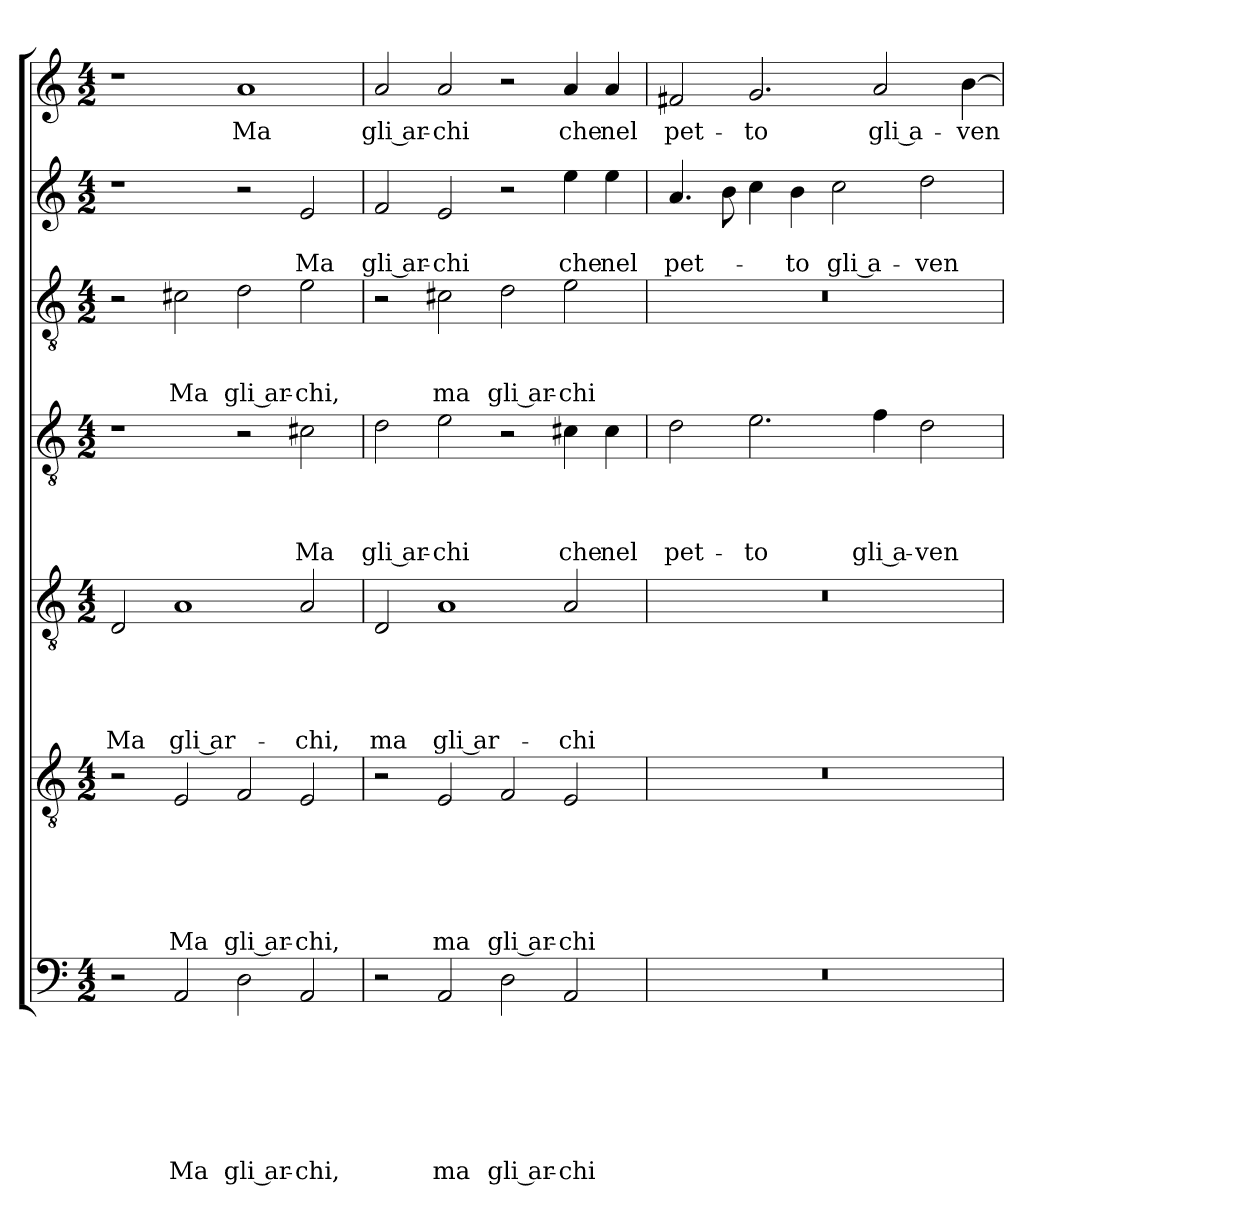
**kern	**text	**text	**text	**text	**text	**text	**text	**kern	**text	**text	**text	**text	**text	**text	**kern	**text	**text	**text	**text	**text	**kern	**text	**text	**text	**text	**kern	**text	**text	**text	**kern	**text	**text	**kern	**text
*part7	*part7	*part7	*part7	*part7	*part7	*part7	*part7	*part6	*part6	*part6	*part6	*part6	*part6	*part6	*part5	*part5	*part5	*part5	*part5	*part5	*part4	*part4	*part4	*part4	*part4	*part3	*part3	*part3	*part3	*part2	*part2	*part2	*part1	*part1
*staff7	*staff7	*staff7	*staff7	*staff7	*staff7	*staff7	*staff7	*staff6	*staff6	*staff6	*staff6	*staff6	*staff6	*staff6	*staff5	*staff5	*staff5	*staff5	*staff5	*staff5	*staff4	*staff4	*staff4	*staff4	*staff4	*staff3	*staff3	*staff3	*staff3	*staff2	*staff2	*staff2	*staff1	*staff1
*clefF4	*	*	*	*	*	*	*	*clefGv2	*	*	*	*	*	*	*clefGv2	*	*	*	*	*	*clefGv2	*	*	*	*	*clefGv2	*	*	*	*clefG2	*	*	*clefG2	*
*k[]	*	*	*	*	*	*	*	*k[]	*	*	*	*	*	*	*k[]	*	*	*	*	*	*k[]	*	*	*	*	*k[]	*	*	*	*k[]	*	*	*k[]	*
*a:	*	*	*	*	*	*	*	*a:	*	*	*	*	*	*	*a:	*	*	*	*	*	*a:	*	*	*	*	*a:	*	*	*	*a:	*	*	*a:	*
*M4/2	*	*	*	*	*	*	*	*M4/2	*	*	*	*	*	*	*M4/2	*	*	*	*	*	*M4/2	*	*	*	*	*M4/2	*	*	*	*M4/2	*	*	*M4/2	*
=1	=1	=1	=1	=1	=1	=1	=1	=1	=1	=1	=1	=1	=1	=1	=1	=1	=1	=1	=1	=1	=1	=1	=1	=1	=1	=1	=1	=1	=1	=1	=1	=1	=1	=1
!	!	!	!	!	!	!	!	!	!	!	!	!	!	!	!	!	!	!	!	!LO:LY:b	!	!	!	!	!	!	!	!	!	!	!	!	!	!
2r	.	.	.	.	.	.	.	2r	.	.	.	.	.	.	2D/	.	.	.	.	Ma	1r	.	.	.	.	2r	.	.	.	1r	.	.	1r	.
!	!	!	!	!	!	!	!LO:LY:b	!	!	!	!	!	!	!LO:LY:b	!	!	!	!	!	!LO:LY:b	!	!	!	!	!	!	!	!	!LO:LY:b	!	!	!	!	!
2AA/	.	.	.	.	.	.	Ma	2E/	.	.	.	.	.	Ma	1A	.	.	.	.	gli ar-	.	.	.	.	.	2c#X\	.	.	Ma	.	.	.	.	.
!	!	!	!	!	!	!	!LO:LY:b	!	!	!	!	!	!	!LO:LY:b	!	!	!	!	!	!	!	!	!	!	!	!	!	!	!LO:LY:b	!	!	!	!	!LO:LY:b
2D\	.	.	.	.	.	.	gli ar-	2F/	.	.	.	.	.	gli ar-	.	.	.	.	.	.	2r	.	.	.	.	2d\	.	.	gli ar-	2r	.	.	1a	Ma
!	!	!	!	!	!	!	!LO:LY:b	!	!	!	!	!	!	!LO:LY:b	!	!	!	!	!	!LO:LY:b	!	!	!	!	!LO:LY:b	!	!	!	!LO:LY:b	!	!	!LO:LY:b	!	!
2AA/	.	.	.	.	.	.	-chi,	2E/	.	.	.	.	.	-chi,	2A/	.	.	.	.	-chi,	2c#X\	.	.	.	Ma	2e\	.	.	-chi,	2e/	.	Ma	.	.
=2	=2	=2	=2	=2	=2	=2	=2	=2	=2	=2	=2	=2	=2	=2	=2	=2	=2	=2	=2	=2	=2	=2	=2	=2	=2	=2	=2	=2	=2	=2	=2	=2	=2	=2
!	!	!	!	!	!	!	!	!	!	!	!	!	!	!	!	!	!	!	!	!LO:LY:b	!	!	!	!	!LO:LY:b	!	!	!	!	!	!	!LO:LY:b	!	!LO:LY:b
2r	.	.	.	.	.	.	.	2r	.	.	.	.	.	.	2D/	.	.	.	.	ma	2d\	.	.	.	gli ar-	2r	.	.	.	2f/	.	gli ar-	2a/	gli ar-
!	!	!	!	!	!	!	!LO:LY:b	!	!	!	!	!	!	!LO:LY:b	!	!	!	!	!	!LO:LY:b	!	!	!	!	!LO:LY:b	!	!	!	!LO:LY:b	!	!	!LO:LY:b	!	!LO:LY:b
2AA/	.	.	.	.	.	.	ma	2E/	.	.	.	.	.	ma	1A	.	.	.	.	gli ar-	2e\	.	.	.	-chi	2c#X\	.	.	ma	2e/	.	-chi	2a/	-chi
!	!	!	!	!	!	!	!LO:LY:b	!	!	!	!	!	!	!LO:LY:b	!	!	!	!	!	!	!	!	!	!	!	!	!	!	!LO:LY:b	!	!	!	!	!
2D\	.	.	.	.	.	.	gli ar-	2F/	.	.	.	.	.	gli ar-	.	.	.	.	.	.	2r	.	.	.	.	2d\	.	.	gli ar-	2r	.	.	2r	.
!	!	!	!	!	!	!	!LO:LY:b	!	!	!	!	!	!	!LO:LY:b	!	!	!	!	!	!LO:LY:b	!	!	!	!	!LO:LY:b	!	!	!	!LO:LY:b	!	!	!LO:LY:b	!	!LO:LY:b
2AA/	.	.	.	.	.	.	-chi	2E/	.	.	.	.	.	-chi	2A/	.	.	.	.	-chi	4c#X\	.	.	.	che	2e\	.	.	-chi	4ee\	.	che	4a/	che
!	!	!	!	!	!	!	!	!	!	!	!	!	!	!	!	!	!	!	!	!	!	!	!	!	!LO:LY:b	!	!	!	!	!	!	!LO:LY:b	!	!LO:LY:b
.	.	.	.	.	.	.	.	.	.	.	.	.	.	.	.	.	.	.	.	.	4c#\	.	.	.	nel	.	.	.	.	4ee\	.	nel	4a/	nel
=3	=3	=3	=3	=3	=3	=3	=3	=3	=3	=3	=3	=3	=3	=3	=3	=3	=3	=3	=3	=3	=3	=3	=3	=3	=3	=3	=3	=3	=3	=3	=3	=3	=3	=3
!	!	!	!	!	!	!	!	!	!	!	!	!	!	!	!	!	!	!	!	!	!	!	!	!	!LO:LY:b	!	!	!	!	!	!	!LO:LY:b	!	!LO:LY:b
0r	.	.	.	.	.	.	.	0r	.	.	.	.	.	.	0r	.	.	.	.	.	2d\	.	.	.	pet-	0r	.	.	.	4.a/	.	pet-	2f#X/	pet-
.	.	.	.	.	.	.	.	.	.	.	.	.	.	.	.	.	.	.	.	.	.	.	.	.	.	.	.	.	.	8b\	.	.	.	.
!	!	!	!	!	!	!	!	!	!	!	!	!	!	!	!	!	!	!	!	!	!	!	!	!	!LO:LY:b	!	!	!	!	!	!	!	!	!LO:LY:b
.	.	.	.	.	.	.	.	.	.	.	.	.	.	.	.	.	.	.	.	.	2.e\	.	.	.	-to	.	.	.	.	4cc\	.	.	2.g/	-to
!	!	!	!	!	!	!	!	!	!	!	!	!	!	!	!	!	!	!	!	!	!	!	!	!	!	!	!	!	!	!	!	!LO:LY:b	!	!
.	.	.	.	.	.	.	.	.	.	.	.	.	.	.	.	.	.	.	.	.	.	.	.	.	.	.	.	.	.	4b\	.	-to	.	.
!	!	!	!	!	!	!	!	!	!	!	!	!	!	!	!	!	!	!	!	!	!	!	!	!	!	!	!	!	!	!	!	!LO:LY:b	!	!
.	.	.	.	.	.	.	.	.	.	.	.	.	.	.	.	.	.	.	.	.	.	.	.	.	.	.	.	.	.	2cc\	.	gli a-	.	.
!	!	!	!	!	!	!	!	!	!	!	!	!	!	!	!	!	!	!	!	!	!	!	!	!	!LO:LY:b	!	!	!	!	!	!	!	!	!LO:LY:b
.	.	.	.	.	.	.	.	.	.	.	.	.	.	.	.	.	.	.	.	.	4f\	.	.	.	gli a-	.	.	.	.	.	.	.	2a/	gli a-
!	!	!	!	!	!	!	!	!	!	!	!	!	!	!	!	!	!	!	!	!	!	!	!	!	!LO:LY:b	!	!	!	!	!	!	!LO:LY:b	!	!
.	.	.	.	.	.	.	.	.	.	.	.	.	.	.	.	.	.	.	.	.	2d\	.	.	.	-ven-	.	.	.	.	2dd\	.	-ven-	.	.
!	!	!	!	!	!	!	!	!	!	!	!	!	!	!	!	!	!	!	!	!	!	!	!	!	!	!	!	!	!	!	!	!	!	!LO:LY:b
.	.	.	.	.	.	.	.	.	.	.	.	.	.	.	.	.	.	.	.	.	.	.	.	.	.	.	.	.	.	.	.	.	[4b\	-ven-
=	=	=	=	=	=	=	=	=	=	=	=	=	=	=	=	=	=	=	=	=	=	=	=	=	=	=	=	=	=	=	=	=	=	=
*-	*-	*-	*-	*-	*-	*-	*-	*-	*-	*-	*-	*-	*-	*-	*-	*-	*-	*-	*-	*-	*-	*-	*-	*-	*-	*-	*-	*-	*-	*-	*-	*-	*-	*-
